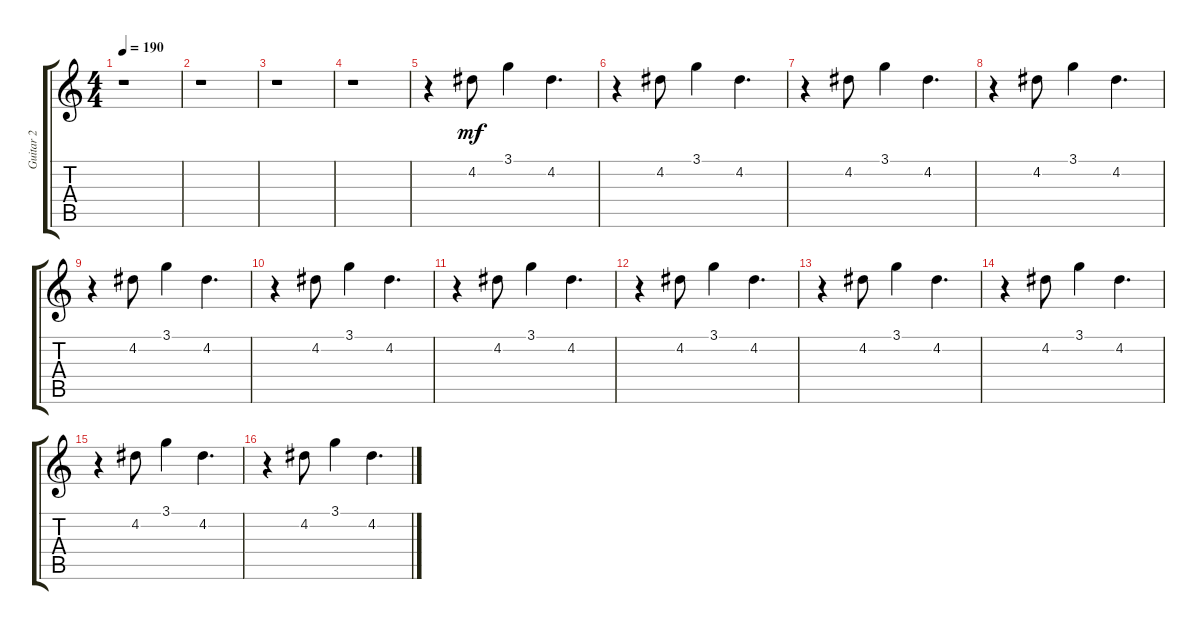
\track ("Guitar 2" "Guitar 2") {instrument distortionguitar}
\staff {score tabs}
\tuning (E4 B3 G3 D3 A2 E2) {hide}
\ts (4 4)
\tempo 190
\clef g2
\ks c
r.1{dy mf} |
r.1 |
r.1 |
r.1 |
r.4 4.2.8 3.1.4 4.2.4{d} |
r.4 4.2.8 3.1.4 4.2.4{d} |
r.4 4.2.8 3.1.4 4.2.4{d} |
r.4 4.2.8 3.1.4 4.2.4{d} |
r.4 4.2.8 3.1.4 4.2.4{d} |
r.4 4.2.8 3.1.4 4.2.4{d} |
r.4 4.2.8 3.1.4 4.2.4{d} |
r.4 4.2.8 3.1.4 4.2.4{d} |
r.4 4.2.8 3.1.4 4.2.4{d} |
r.4 4.2.8 3.1.4 4.2.4{d} |
r.4 4.2.8 3.1.4 4.2.4{d} |
r.4 4.2.8 3.1.4 4.2.4{d}
